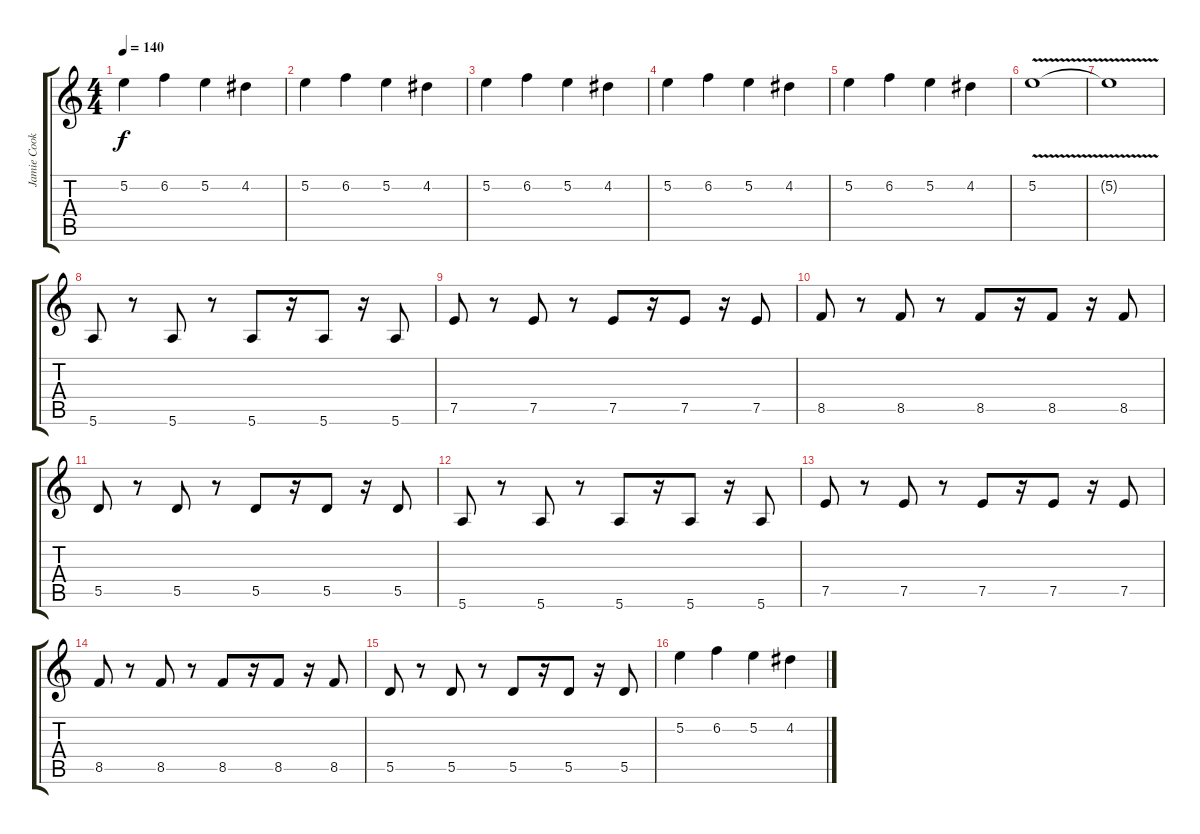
\track ("Jamie Cook" "Jamie Cook") {instrument overdrivenguitar}
\staff {score tabs}
\tuning (E4 B3 G3 D3 A2 E2) {hide}
\ts (4 4)
\tempo 140
\clef g2
\ks c
5.2.4{dy f} 6.2.4 5.2.4 4.2.4 |
5.2.4 6.2.4 5.2.4 4.2.4 |
5.2.4 6.2.4 5.2.4 4.2.4 |
5.2.4 6.2.4 5.2.4 4.2.4 |
5.2.4 6.2.4 5.2.4 4.2.4 |
5.2{v}.1 |
5.2{t}.1 |
5.6.8 r.8 5.6.8 r.8 5.6.8 r.16 5.6.8 r.16 5.6.8 |
7.5.8 r.8 7.5.8 r.8 7.5.8 r.16 7.5.8 r.16 7.5.8 |
8.5.8 r.8 8.5.8 r.8 8.5.8 r.16 8.5.8 r.16 8.5.8 |
5.5.8 r.8 5.5.8 r.8 5.5.8 r.16 5.5.8 r.16 5.5.8 |
5.6.8 r.8 5.6.8 r.8 5.6.8 r.16 5.6.8 r.16 5.6.8 |
7.5.8 r.8 7.5.8 r.8 7.5.8 r.16 7.5.8 r.16 7.5.8 |
8.5.8 r.8 8.5.8 r.8 8.5.8 r.16 8.5.8 r.16 8.5.8 |
5.5.8 r.8 5.5.8 r.8 5.5.8 r.16 5.5.8 r.16 5.5.8 |
5.2.4 6.2.4 5.2.4 4.2.4
